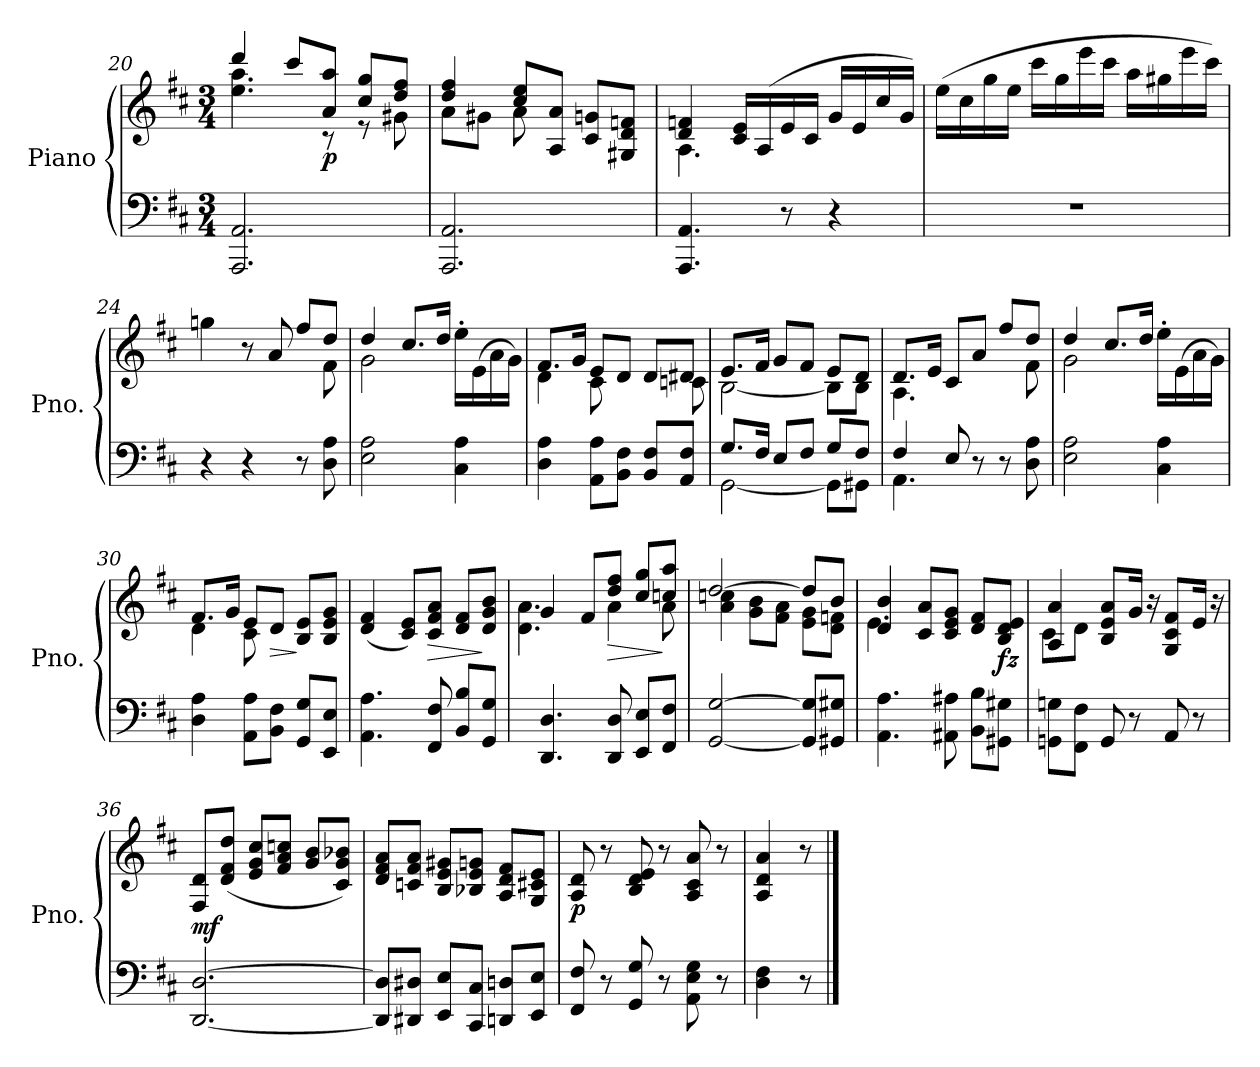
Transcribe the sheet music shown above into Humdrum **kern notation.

**kern	**kern	**dynam
*part1	*part1	*part1
*staff2	*staff1	*staff1/2
*I"Piano	*	*
*I'Pno.	*	*
!!LO:PB:g=z
*clefF4	*clefG2	*
*k[f#c#]	*k[f#c#]	*
*D:	*D:	*
*M3/4	*M3/4	*
=20	=20	=20
*	*^	*
2.AAA/ 2.AA/	4ddd/	4.ee\ 4.aa\	.
.	8ccc#/L	.	.
!	!	!	!LO:DY:b
.	8a/ 8aa/J	8r	p
.	8cc#/ 8gg/L	8r	.
.	8dd/ 8ff#/J	8g#X\	.
!!LO:LB:g=z	!!
=21	=21	=21	=21
2.AAA/ 2.AA/	4dd/ 4ff#/	8a\L	.
.	.	8g#X\J	.
.	8cc#/ 8ee/L	8a\	.
.	8A/ 8a/J	8ryy	.
.	8c#/ 8gn/L	4ryy	.
.	8G#X/ 8d/ 8fn/J	.	.
=22	=22	=22	=22
4.AAA/ 4.AA/	4d/ 4fn/	4.A\	.
.	16c#/ 16e/LL	.	.
.	(16A/	.	.
8r	16e/	8ryy	.
.	16c#/JJ	.	.
4r	16g/LL	4ryy	.
.	16e/	.	.
.	16cc#/	.	.
.	16g/JJ)	.	.
*	*v	*v	*
=23	=23	=23
2.r	(16ee\LL	.
.	16cc#\	.
.	16gg\	.
.	16ee\JJ	.
.	16ccc#\LL	.
.	16gg\	.
.	16eee\	.
.	16ccc#\JJ	.
.	16aa\LL	.
.	16gg#X\	.
.	16eee\	.
.	16ccc#\JJ)	.
=24	=24	=24
*	*^	*
4r	4ggn\	4ryy	.
4r	8r	8ryy	.
.	8a/	4ryy	.
8r	8ff#/L	.	.
8D\ 8A\	8dd/J	8f#\	.
=25	=25	=25	=25
2E\ 2A\	4dd/	2g\	.
.	8.cc#/L	.	.
.	16dd/Jk	.	.
4C#\ 4A\	16ee'\LL	4ryy	.
.	(16e\	.	.
.	16a\	.	.
.	16g\JJ)	.	.
!!LO:LB:g=z	!!
=26	=26	=26	=26
4D\ 4A\	8.f#/L	4d\	.
.	16g/Jk	.	.
8AA\ 8A\L	8e/L	8c#\	.
8BB\ 8F#\J	8d/J	8ryy	.
8BB/ 8F#/L	8d/L	8ryy	.
8AA/ 8F#/J	8d#X/J	8cn\	.
=27	=27	=27	=27
*^	*	*	*
8.G/L	[2GG\	8.e/L	[2B\	.
16F#/Jk	.	16f#/Jk	.	.
8E/L	.	8g/L	.	.
8F#/J	.	8f#/J	.	.
8G/L	8GG\L]	8e/L	8B\L]	.
8F#/J	8GG#X\J	8d/J	8B\J	.
=28	=28	=28	=28	=28
4F#/	4.AA\	8.d/L	4.A\	.
.	.	16e/Jk	.	.
8E/	.	8c#/L	.	.
8r	8ryy	8a/J	4ryy	.
8r	4ryy	8ff#/L	.	.
8D\ 8A\	.	8dd/J	8f#\	.
*v	*v	*	*	*
=29	=29	=29	=29
2E\ 2A\	4dd/	2g\	.
.	8.cc#/L	.	.
.	16dd/Jk	.	.
4C#\ 4A\	16ee'\LL	4ryy	.
.	(16e\	.	.
.	16a\	.	.
.	16g\JJ)	.	.
=30	=30	=30	=30
4D\ 4A\	8.f#/L	4d\	.
.	16g/Jk	.	.
8AA\ 8A\L	8e/L	8c#\	.
!	!	!	!LO:HP:b
8BB\ 8F#\J	8d/J	8ryy	>
8GG/ 8G/L	8B/ 8e/L	4ryy	]
8EE/ 8E/J	8B/ 8e/ 8g/J	.	.
*	*v	*v	*
=31	=31	=31
4.AA\ 4.A\	(4d/ 4f#/	.
.	8c#/ 8e/L)	.
!	!	!LO:HP:b
8FF#/ 8F#/	8c#/ 8f#/ 8a/J	>
8BB/ 8B/L	8d/ 8f#/L	.
8GG/ 8G/J	8d/ 8g/ 8b/J	]
!!LO:LB:g=z
=32	=32	=32
*	*^	*
4.DD/ 4.D/	4g/	4.d\ 4.a\	.
.	8f#/L	.	.
!	!	!	!LO:HP:b
8DD/ 8D/	8dd/ 8ff#/J	4a\	>
8EE/ 8E/L	8cc#/ 8gg/L	.	.
8FF#/ 8F#/J	8ccn/ 8aa/J	8a\	]
=33	=33	=33	=33
[2GG/ [2G/	[2dd/	4a\ 4ccn\	.
.	.	8g\ 8b\L	.
.	.	8f#\ 8a\J	.
8GG/] 8G/]L	8dd/L]	8e\ 8g\L	.
8GG#X/ 8G#X/J	8b/J	8d\ 8fn\J	.
=34	=34	=34	=34
4.AA\ 4.A\	4d/ 4b/	4.e\	.
.	8c#/ 8a/L	.	.
8AA#X\ 8A#X\	8c#/ 8e/ 8g/J	8ryy	.
8BB\ 8B\L	8d/ 8f#/L	4ryy	.
!	!	!	!LO:DY:b
8GG#X\ 8G#X\J	8B/ 8d/ 8e/J	.	fz
=35	=35	=35	=35
8GGn\ 8Gn\L	4A/ 4a/	8c#\L	.
8FF#\ 8F#\J	.	8d\J	.
8GG/	8B/ 8e/ 8a/L	8ryy	.
8r	16g/Jk	8ryy	.
.	16r	.	.
8AA/	8G/ 8c#/ 8f#/L	4ryy	.
8r	16e/Jk	.	.
.	16r	.	.
*	*v	*v	*
!!LO:LB:g=z
=36	=36	=36
!	!	!LO:DY:b
[2.DD/ [2.D/	8F#/ 8d/L	mf
.	(8d/ 8f#/ 8dd/J	.
.	8e/ 8g/ 8cc#/L	.
.	8f#/ 8a/ 8ccn/J	.
.	8g/ 8b/L	.
.	8c#/ 8g/ 8b-X/J)	.
=37	=37	=37
8DD/] 8D/]L	8d/ 8f#/ 8a/L	.
8DD#X/ 8D#X/J	8cn/ 8f#/ 8a/J	.
8EE/ 8E/L	8B/ 8e/ 8g#X/L	.
8CC#/ 8C#/J	8B-X/ 8e/ 8gn/J	.
8DDn/ 8Dn/L	8A/ 8d/ 8f#/L	.
8EE/ 8E/J	8G/ 8c#X/ 8e/J	.
=38	=38	=38
!	!	!LO:DY:b
8FF#/ 8F#/	8A/ 8d/	p
8r	8r	.
8GG/ 8G/	8B/ 8d/ 8e/	.
8r	8r	.
8AA\ 8E\ 8G\	8A/ 8c#/ 8a/	.
8r	8r	.
=39	=39	=39
4D\ 4F#\	4A/ 4d/ 4a/	.
8r	8r	.
==	==	==
*-	*-	*-
